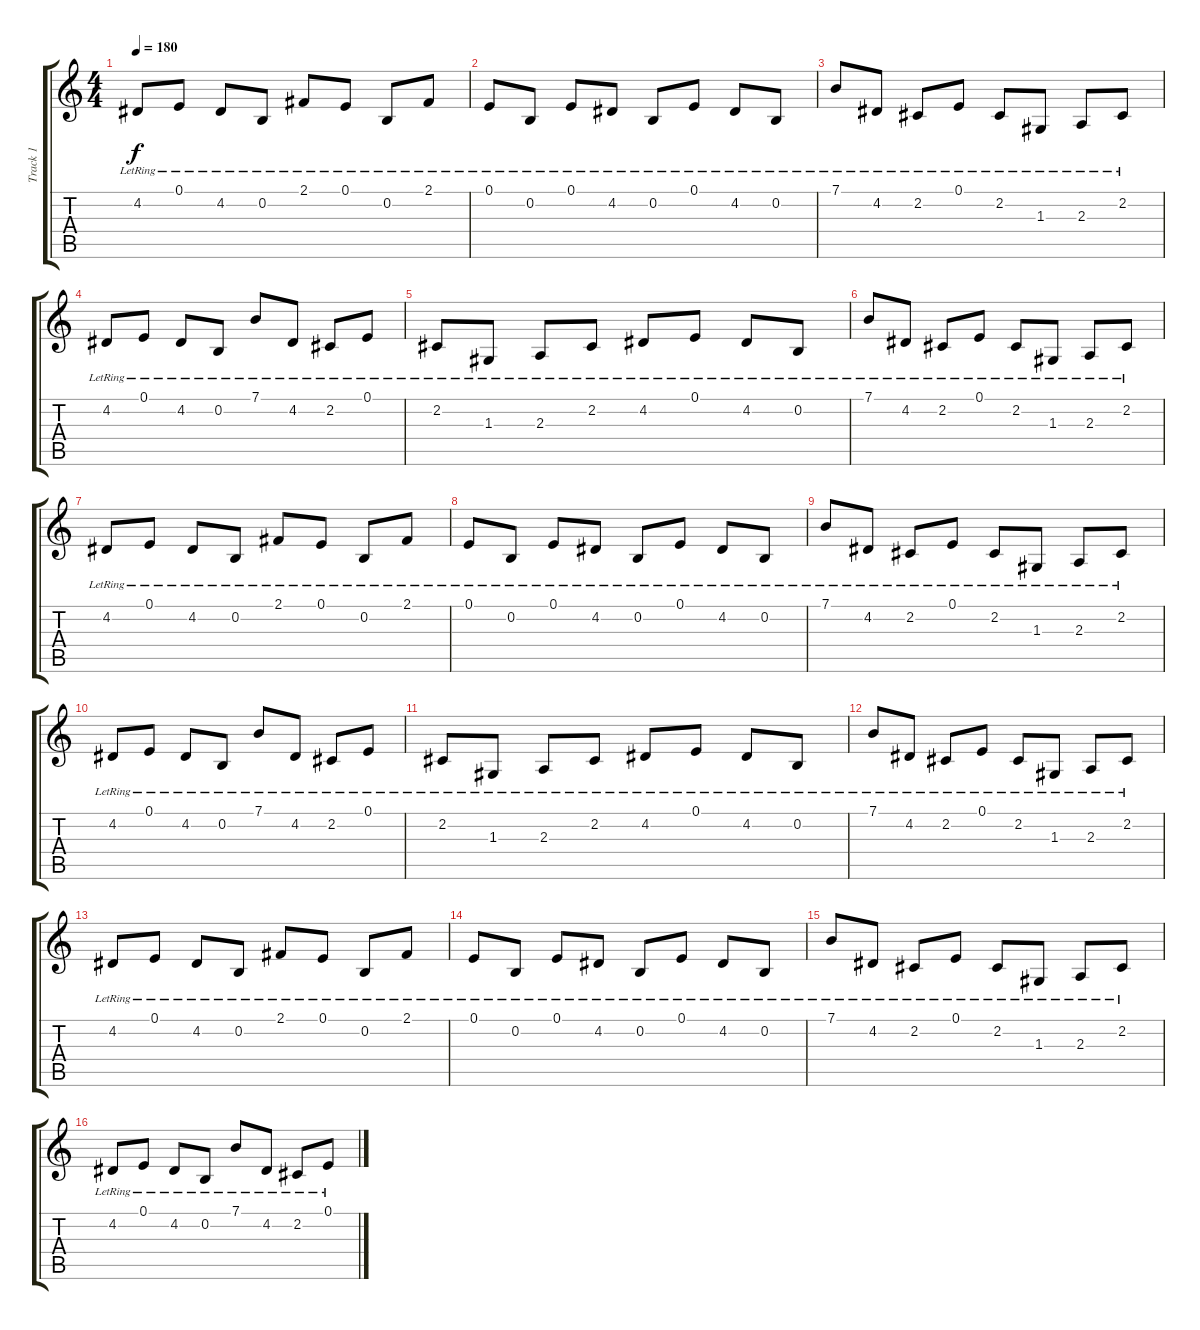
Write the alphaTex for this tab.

\track ("Track 1" "Track 1") {instrument acousticgrandpiano}
\staff {score tabs}
\tuning (E4 B3 G3 D3 A2 E2) {hide}
\ts (4 4)
\tempo 180
\clef g2
\ks c
4.2{lr}.8{dy f} 0.1{lr}.8 4.2{lr}.8 0.2{lr}.8 2.1{lr}.8 0.1{lr}.8 0.2{lr}.8 2.1{lr}.8 |
0.1{lr}.8 0.2{lr}.8 0.1{lr}.8 4.2{lr}.8 0.2{lr}.8 0.1{lr}.8 4.2{lr}.8 0.2{lr}.8 |
7.1{lr}.8 4.2{lr}.8 2.2{lr}.8 0.1{lr}.8 2.2{lr}.8 1.3{lr}.8 2.3{lr}.8 2.2{lr}.8 |
4.2{lr}.8 0.1{lr}.8 4.2{lr}.8 0.2{lr}.8 7.1{lr}.8 4.2{lr}.8 2.2{lr}.8 0.1{lr}.8 |
2.2{lr}.8 1.3{lr}.8 2.3{lr}.8 2.2{lr}.8 4.2{lr}.8 0.1{lr}.8 4.2{lr}.8 0.2{lr}.8 |
7.1{lr}.8 4.2{lr}.8 2.2{lr}.8 0.1{lr}.8 2.2{lr}.8 1.3{lr}.8 2.3{lr}.8 2.2{lr}.8 |
4.2{lr}.8 0.1{lr}.8 4.2{lr}.8 0.2{lr}.8 2.1{lr}.8 0.1{lr}.8 0.2{lr}.8 2.1{lr}.8 |
0.1{lr}.8 0.2{lr}.8 0.1{lr}.8 4.2{lr}.8 0.2{lr}.8 0.1{lr}.8 4.2{lr}.8 0.2{lr}.8 |
7.1{lr}.8 4.2{lr}.8 2.2{lr}.8 0.1{lr}.8 2.2{lr}.8 1.3{lr}.8 2.3{lr}.8 2.2{lr}.8 |
4.2{lr}.8 0.1{lr}.8 4.2{lr}.8 0.2{lr}.8 7.1{lr}.8 4.2{lr}.8 2.2{lr}.8 0.1{lr}.8 |
2.2{lr}.8 1.3{lr}.8 2.3{lr}.8 2.2{lr}.8 4.2{lr}.8 0.1{lr}.8 4.2{lr}.8 0.2{lr}.8 |
7.1{lr}.8 4.2{lr}.8 2.2{lr}.8 0.1{lr}.8 2.2{lr}.8 1.3{lr}.8 2.3{lr}.8 2.2{lr}.8 |
4.2{lr}.8 0.1{lr}.8 4.2{lr}.8 0.2{lr}.8 2.1{lr}.8 0.1{lr}.8 0.2{lr}.8 2.1{lr}.8 |
0.1{lr}.8 0.2{lr}.8 0.1{lr}.8 4.2{lr}.8 0.2{lr}.8 0.1{lr}.8 4.2{lr}.8 0.2{lr}.8 |
7.1{lr}.8 4.2{lr}.8 2.2{lr}.8 0.1{lr}.8 2.2{lr}.8 1.3{lr}.8 2.3{lr}.8 2.2{lr}.8 |
4.2{lr}.8 0.1{lr}.8 4.2{lr}.8 0.2{lr}.8 7.1{lr}.8 4.2{lr}.8 2.2{lr}.8 0.1{lr}.8
